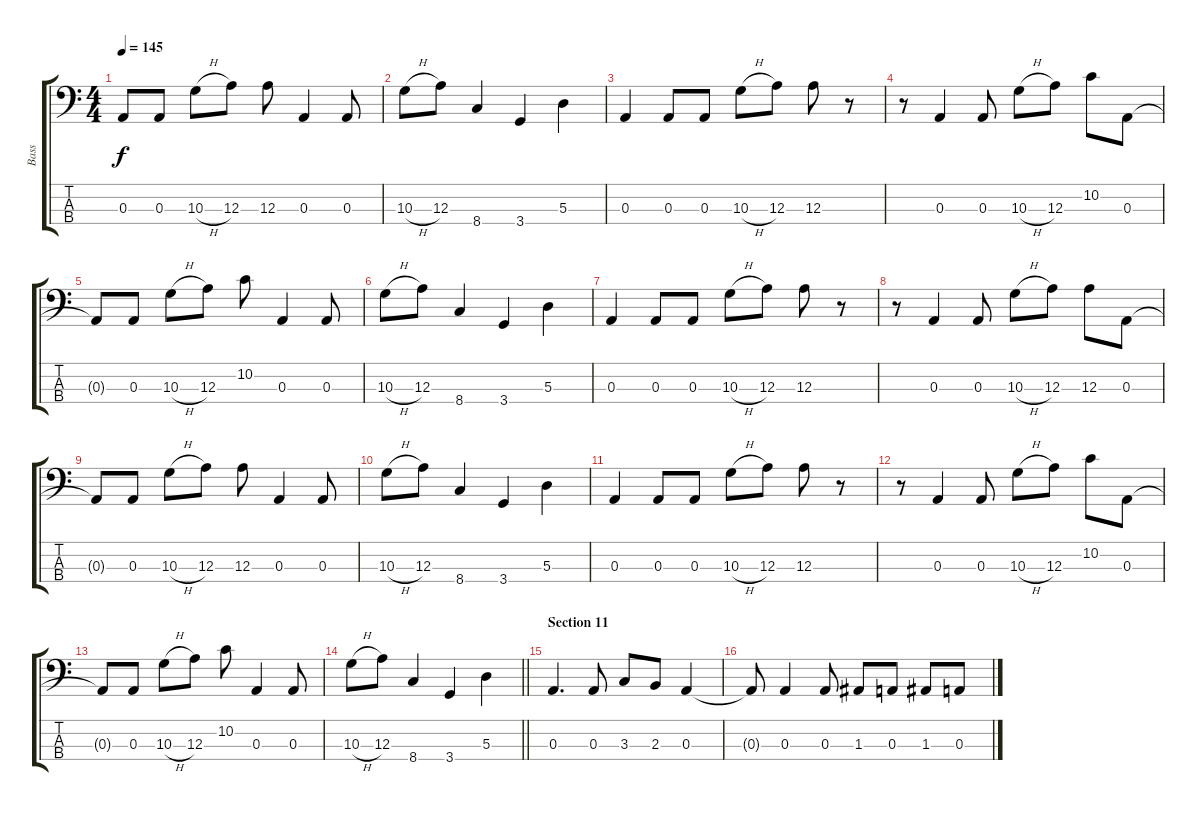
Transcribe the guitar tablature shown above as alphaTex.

\track ("Bass" "Bass") {instrument electricbasspick}
\staff {score tabs}
\tuning (G2 D2 A1 E1) {hide}
\ts (4 4)
\tempo 145
\clef f4
\ks c
0.3{t}.8{dy f} 0.3.8 10.3{h}.8 12.3.8 12.3.8 0.3.4 0.3.8 |
10.3{h}.8 12.3.8 8.4.4 3.4.4 5.3.4 |
0.3.4 0.3.8 0.3.8 10.3{h}.8 12.3.8 12.3.8 r.8 |
r.8 0.3.4 0.3.8 10.3{h}.8 12.3.8 10.2.8 0.3.8 |
0.3{t}.8 0.3.8 10.3{h}.8 12.3.8 10.2.8 0.3.4 0.3.8 |
10.3{h}.8 12.3.8 8.4.4 3.4.4 5.3.4 |
0.3.4 0.3.8 0.3.8 10.3{h}.8 12.3.8 12.3.8 r.8 |
r.8 0.3.4 0.3.8 10.3{h}.8 12.3.8 12.3.8 0.3.8 |
0.3{t}.8 0.3.8 10.3{h}.8 12.3.8 12.3.8 0.3.4 0.3.8 |
10.3{h}.8 12.3.8 8.4.4 3.4.4 5.3.4 |
0.3.4 0.3.8 0.3.8 10.3{h}.8 12.3.8 12.3.8 r.8 |
r.8 0.3.4 0.3.8 10.3{h}.8 12.3.8 10.2.8 0.3.8 |
0.3{t}.8 0.3.8 10.3{h}.8 12.3.8 10.2.8 0.3.4 0.3.8 |
\barLineRight lightlight
10.3{h}.8 12.3.8 8.4.4 3.4.4 5.3.4 |
\section ("" "Section 11")
0.3.4{d} 0.3.8 3.3.8 2.3.8 0.3.4 |
0.3{t}.8 0.3.4 0.3.8 1.3.8 0.3.8 1.3.8 0.3.8
